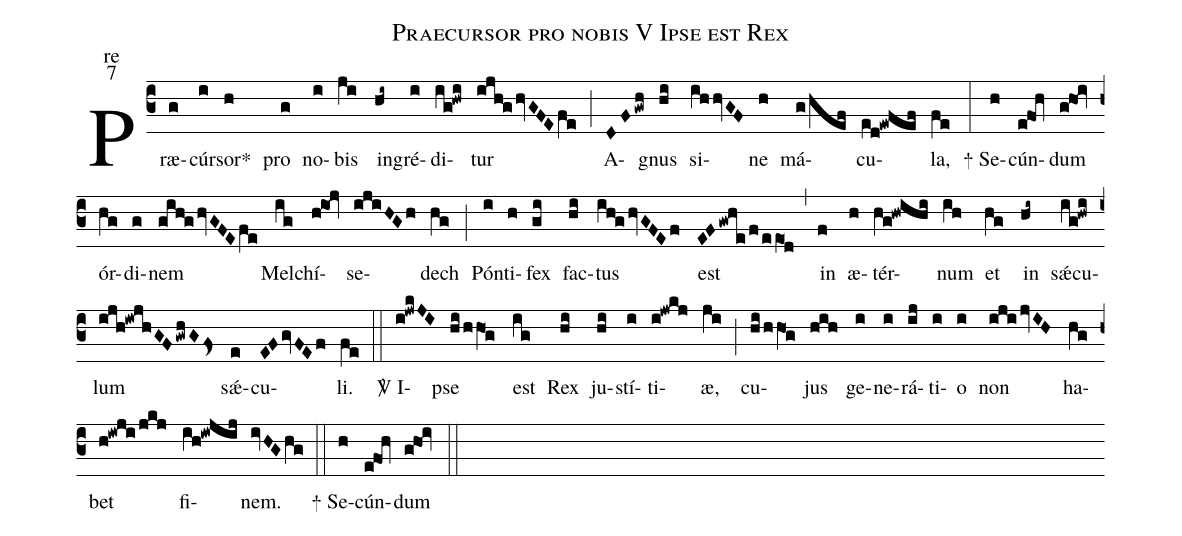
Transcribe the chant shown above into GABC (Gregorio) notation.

name:Praecursor pro nobis V Ipse est Rex;
office-part:re;
mode:7;
%%
(c3) Præ(g)cúr(i)sor<sp>*</sp>(h) pro(g) no(i)bis(ji) in(hi~)gré(i)di(ig!hwi)tur(ijh!ghvGFEfe) (;)
A(DFgwh)gnus(hi) si(ihhvGF)ne(h) má(g/hef)cu(ed!ewfef)la,(fe) (:)
<sp>+</sp> Se(h)cún(e!fo1h)dum(g!ho1@iv) ór(hg)di(g)nem(gih!ghvGFEfe) Mel(ig)chí(h!io1!jv)se(ijiHGh)dech(hg) (;)
Pón(i)ti(h)fex(gi) fac(hi)tus(ih!ghvGFEf) est(EFgwhe/f/eeO1d) (,)
in(f) æ(h)tér(hg!hwihi)num(ih) et(hg) in(hi~) sǽcu(ig!hwi)lum(ijh!iwjhGFgwhGFs>) sǽ(e)cu(EFgvFEf)li.(fe) (::)
<sp>V/</sp> I(i!jwkJI)pse(hi/hhO1g) est(ig) Rex(hi) ju(hi)stí(i)ti(i!jwkj)æ,(ji) (;)
cu(hi/hhO1g)jus(hih) ge(i)ne(i)rá(ij)ti(i)o(i) non(ijijvIH) ha(hg)bet(h!iwji/jkj) fi(ih!iwjij)nem.(ivHGhg) (::)
<sp>+</sp> Se(h)cún(e!fo1h)dum(g!ho1@iv) (::)
